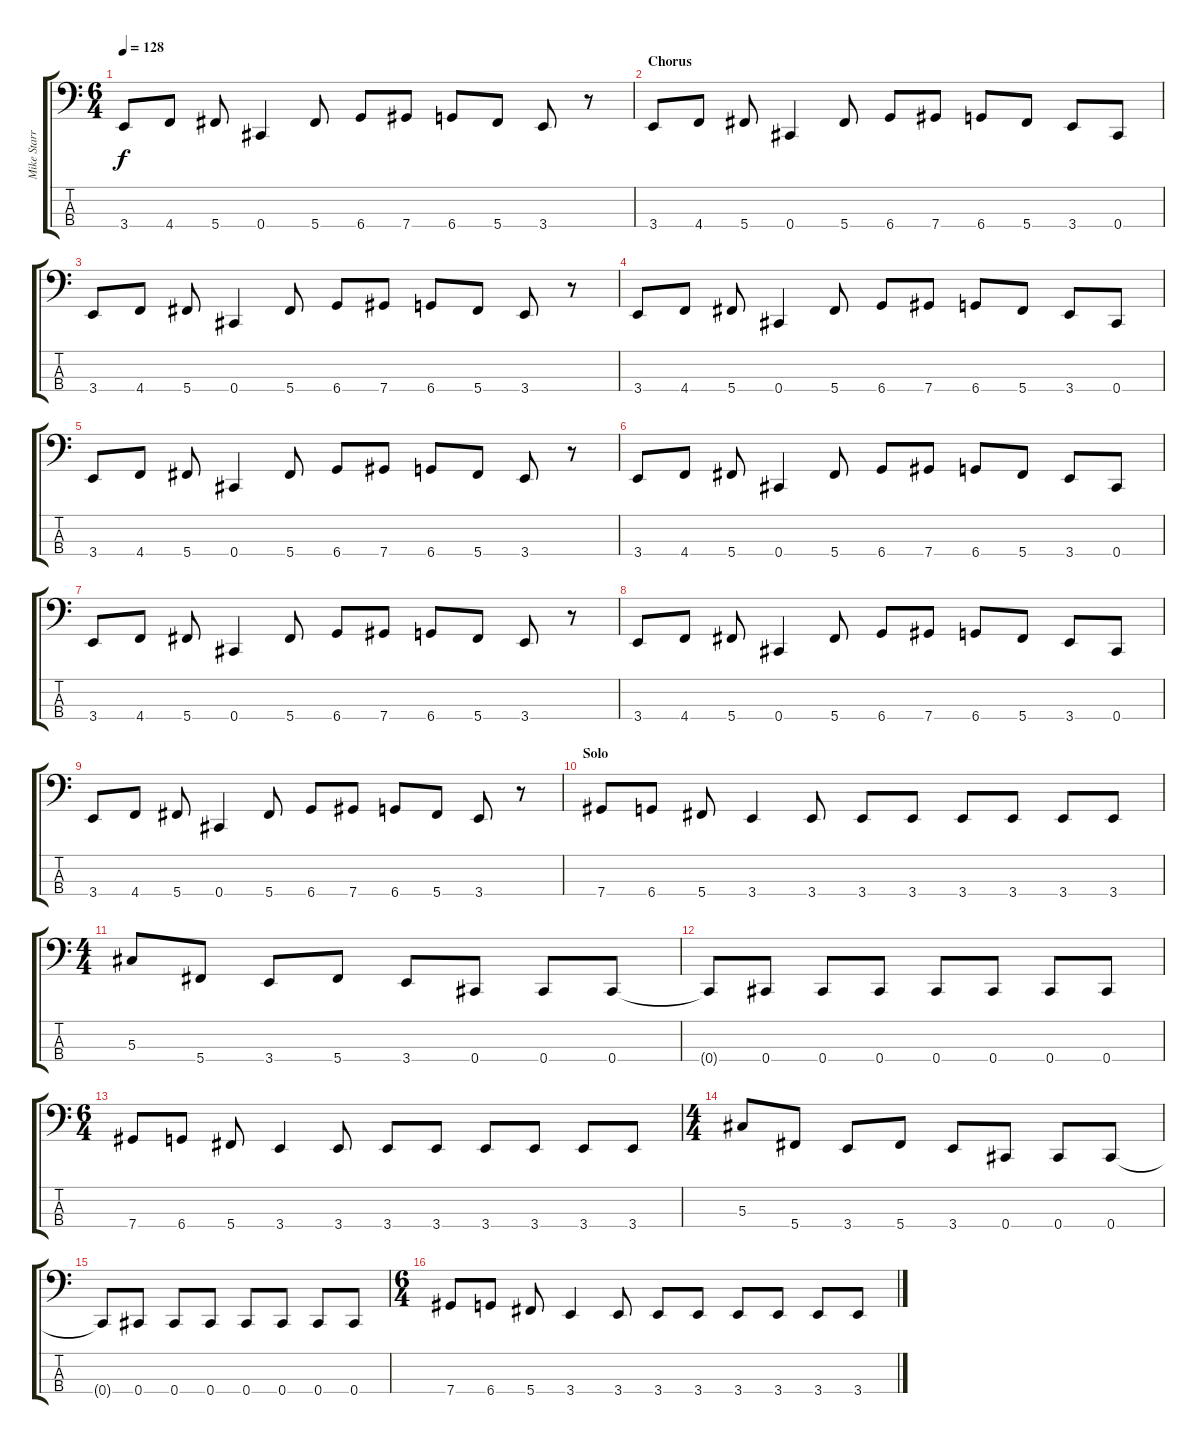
\track ("Mike Starr (Bass)" "Mike Starr") {instrument electricbasspick}
\staff {score tabs}
\tuning (Gb2 Db2 Ab1 Db1) {hide}
\ts (6 4)
\tempo 128
\clef f4
\ks c
3.4.8{dy f} 4.4.8 5.4.8 0.4.4 5.4.8 6.4.8 7.4.8 6.4.8 5.4.8 3.4.8 r.8 |
\section ("" "Chorus")
3.4.8 4.4.8 5.4.8 0.4.4 5.4.8 6.4.8 7.4.8 6.4.8 5.4.8 3.4.8 0.4.8 |
3.4.8 4.4.8 5.4.8 0.4.4 5.4.8 6.4.8 7.4.8 6.4.8 5.4.8 3.4.8 r.8 |
3.4.8 4.4.8 5.4.8 0.4.4 5.4.8 6.4.8 7.4.8 6.4.8 5.4.8 3.4.8 0.4.8 |
3.4.8 4.4.8 5.4.8 0.4.4 5.4.8 6.4.8 7.4.8 6.4.8 5.4.8 3.4.8 r.8 |
3.4.8 4.4.8 5.4.8 0.4.4 5.4.8 6.4.8 7.4.8 6.4.8 5.4.8 3.4.8 0.4.8 |
3.4.8 4.4.8 5.4.8 0.4.4 5.4.8 6.4.8 7.4.8 6.4.8 5.4.8 3.4.8 r.8 |
3.4.8 4.4.8 5.4.8 0.4.4 5.4.8 6.4.8 7.4.8 6.4.8 5.4.8 3.4.8 0.4.8 |
3.4.8 4.4.8 5.4.8 0.4.4 5.4.8 6.4.8 7.4.8 6.4.8 5.4.8 3.4.8 r.8 |
\section ("" "Solo")
7.4.8 6.4.8 5.4.8 3.4.4 3.4.8 3.4.8 3.4.8 3.4.8 3.4.8 3.4.8 3.4.8 |
\ts (4 4)
5.3.8 5.4.8 3.4.8 5.4.8 3.4.8 0.4.8 0.4.8 0.4.8 |
0.4{t}.8 0.4.8 0.4.8 0.4.8 0.4.8 0.4.8 0.4.8 0.4.8 |
\ts (6 4)
7.4.8 6.4.8 5.4.8 3.4.4 3.4.8 3.4.8 3.4.8 3.4.8 3.4.8 3.4.8 3.4.8 |
\ts (4 4)
5.3.8 5.4.8 3.4.8 5.4.8 3.4.8 0.4.8 0.4.8 0.4.8 |
0.4{t}.8 0.4.8 0.4.8 0.4.8 0.4.8 0.4.8 0.4.8 0.4.8 |
\ts (6 4)
7.4.8 6.4.8 5.4.8 3.4.4 3.4.8 3.4.8 3.4.8 3.4.8 3.4.8 3.4.8 3.4.8
